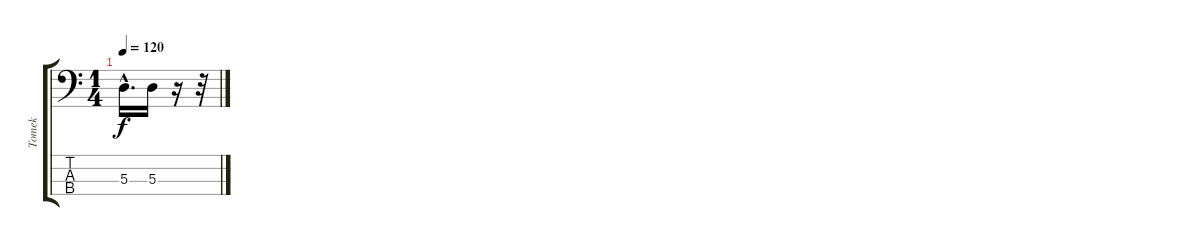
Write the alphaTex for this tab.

\track ("Tomek" "Tomek") {instrument electricbasspick}
\staff {score tabs}
\tuning (G2 D2 A1 E1) {hide}
\ts (1 4)
\tempo 120
\clef f4
\ks c
5.3{hac}.16{d dy f} 5.3.16 r.16 r.32
